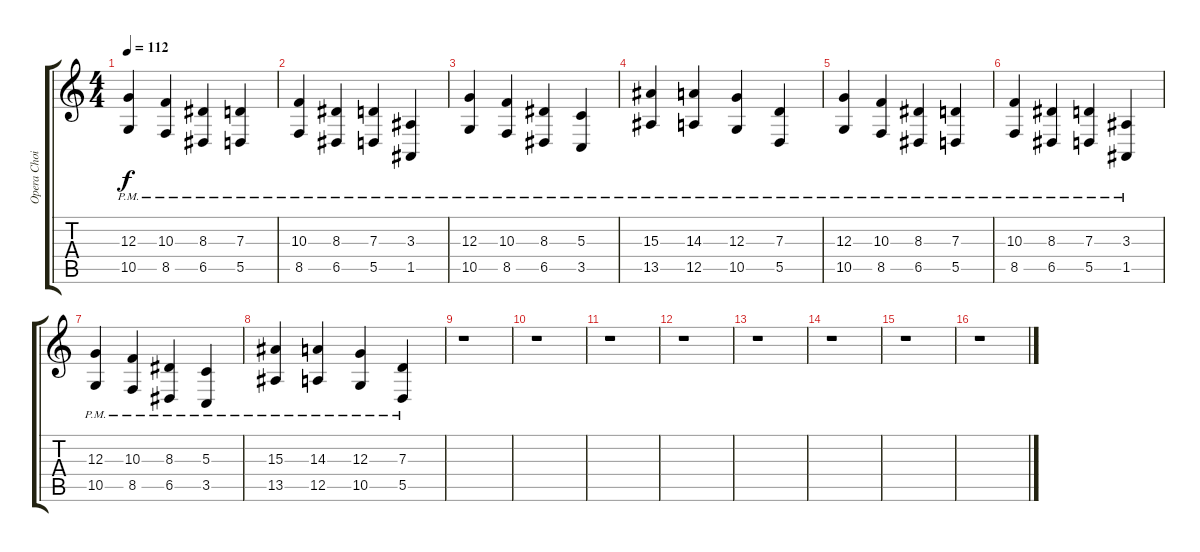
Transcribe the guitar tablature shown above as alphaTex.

\track ("Opera Choir - Male Voices" "Opera Choi") {instrument choiraahs}
\staff {score tabs}
\tuning (E4 B3 G3 D3 A2 E2) {hide}
\ts (4 4)
\tempo 112
\clef g2
\ks c
(12.3{pm} 10.5{pm}).4{dy f} (10.3{pm} 8.5{pm}).4 (8.3{pm} 6.5{pm}).4 (7.3{pm} 5.5{pm}).4 |
(10.3{pm} 8.5{pm}).4 (8.3{pm} 6.5{pm}).4 (7.3{pm} 5.5{pm}).4 (3.3{pm} 1.5{pm}).4 |
(12.3{pm} 10.5{pm}).4 (10.3{pm} 8.5{pm}).4 (8.3{pm} 6.5{pm}).4 (5.3{pm} 3.5{pm}).4 |
(15.3{pm} 13.5{pm}).4 (14.3{pm} 12.5{pm}).4 (12.3{pm} 10.5{pm}).4 (7.3{pm} 5.5{pm}).4 |
(12.3{pm} 10.5{pm}).4 (10.3{pm} 8.5{pm}).4 (8.3{pm} 6.5{pm}).4 (7.3{pm} 5.5{pm}).4 |
(10.3{pm} 8.5{pm}).4 (8.3{pm} 6.5{pm}).4 (7.3{pm} 5.5{pm}).4 (3.3{pm} 1.5{pm}).4 |
(12.3{pm} 10.5{pm}).4 (10.3{pm} 8.5{pm}).4 (8.3{pm} 6.5{pm}).4 (5.3{pm} 3.5{pm}).4 |
(15.3{pm} 13.5{pm}).4 (14.3{pm} 12.5{pm}).4 (12.3{pm} 10.5{pm}).4 (7.3{pm} 5.5{pm}).4 |
r.1 |
r.1 |
r.1 |
r.1 |
r.1 |
r.1 |
r.1 |
r.1
